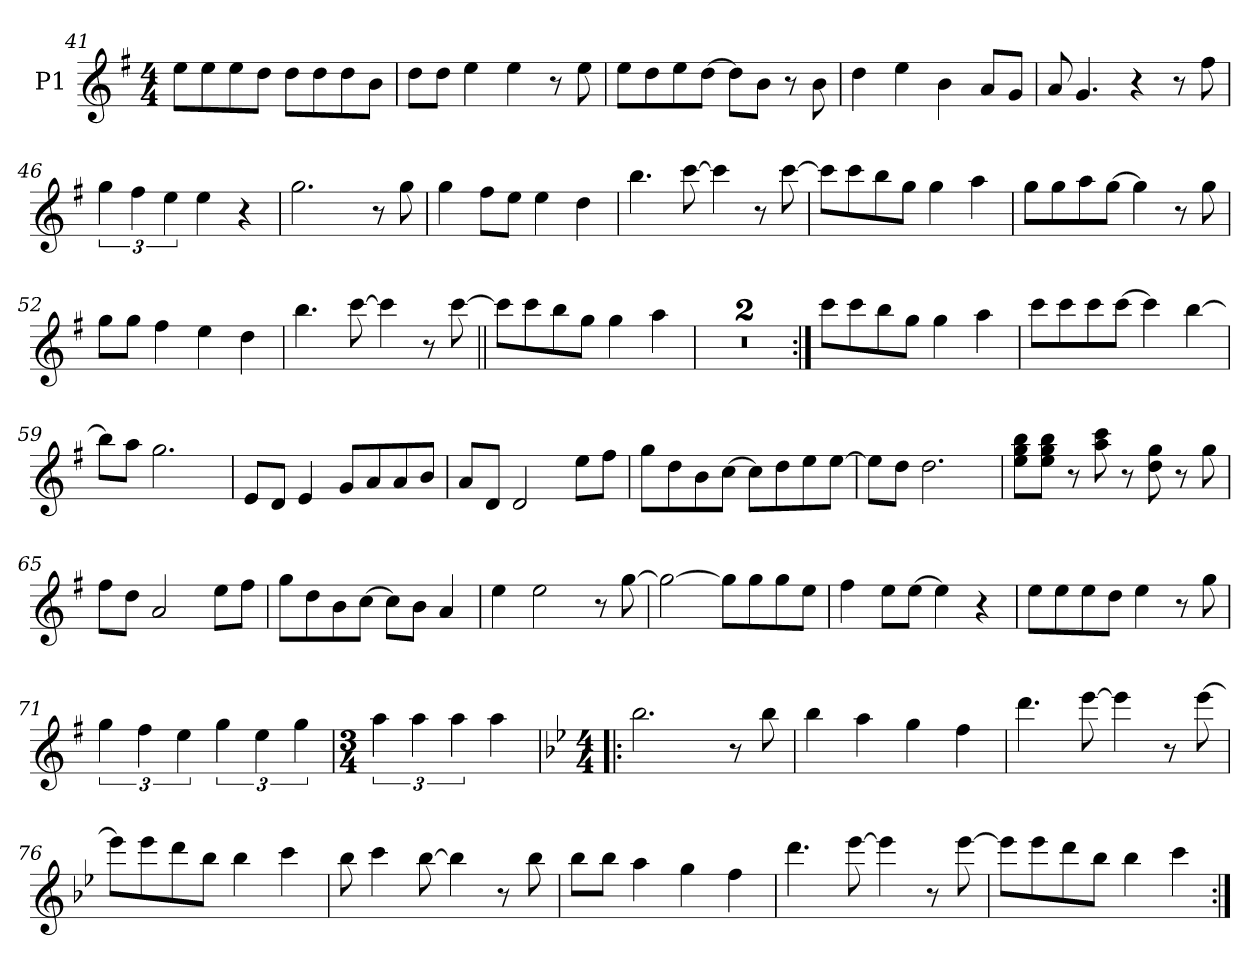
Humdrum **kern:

**kern
*part1
*staff1
*I"P1
!!LO:LB:g=z
*clefG2
*k[f#]
*e:
*M4/4
=41
8ee\L
8ee\
8ee\
8dd\J
8dd\L
8dd\
8dd\
8b\J
=42
8dd\L
8dd\J
4ee\
4ee\
8r
8ee\
=43
8ee\L
8dd\
8ee\
[>8dd\J
8dd\L]
8b\J
8r
8b\
=44
4dd\
4ee\
4b\
8a/L
8g/J
=45
8a/
4.g/
4r
8r
8ff#\
!!LO:LB:g=z
=46
6gg\
6ff#\
6ee\
4ee\
4r
=47
2.gg\
8r
8gg\
=48
4gg\
8ff#\L
8ee\J
4ee\
4dd\
=49
4.bb\
[>8ccc\
4ccc\]
8r
[>8ccc\
=50
8ccc\L]
8ccc\
8bb\
8gg\J
4gg\
4aa\
!!LO:PB:g=z
=51
8gg\L
8gg\
8aa\
[>8gg\J
4gg\]
8r
8gg\
=52
8gg\L
8gg\J
4ff#\
4ee\
4dd\
=53
4.bb\
[>8ccc\
4ccc\]
8r
[>8ccc\
=54||
8ccc\L]
8ccc\
8bb\
8gg\J
4gg\
4aa\
=55
1r
=56
1r
!!LO:LB:g=z
=57:|!
8ccc\L
8ccc\
8bb\
8gg\J
4gg\
4aa\
=58
8ccc\L
8ccc\
8ccc\
[>8ccc\J
4ccc\]
[>4bb\
=59
8bb\L]
8aa\J
2.gg\
=60
8e/L
8d/J
4e/
8g/L
8a/
8a/
8b/J
=61
8a/L
8d/J
2d/
8ee\L
8ff#\J
!!LO:LB:g=z
=62
8gg\L
8dd\
8b\
[>8cc\J
8cc\L]
8dd\
8ee\
[>8ee\J
=63
8ee\L]
8dd\J
2.dd\
=64
8ee\ 8gg\ 8bb\L
8ee\ 8gg\ 8bb\J
8r
8aa\ 8ccc\
8r
8dd\ 8gg\
8r
8gg\
=65
8ff#\L
8dd\J
2a/
8ee\L
8ff#\J
=66
8gg\L
8dd\
8b\
[>8cc\J
8cc\L]
8b\J
4a/
!!LO:LB:g=z
=67
4ee\
2ee\
8r
[>8gg\
=68
2gg\_
8gg\L]
8gg\
8gg\
8ee\J
=69
4ff#\
8ee\L
[>8ee\J
4ee\]
4r
=70
8ee\L
8ee\
8ee\
8dd\J
4ee\
8r
8gg\
=71
6gg\
6ff#\
6ee\
6gg\
6ee\
6gg\
!!LO:LB:g=z
=72
*M3/4
6aa\
6aa\
6aa\
4aa\
=73!|:
*k[b-e-]
*g:
*M4/4
2.bb-\
8r
8bb-\
=74
4bb-\
4aa\
4gg\
4ff\
=75
4.ddd\
[>8eee-\
4eee-\]
8r
[>8eee-\
=76
8eee-\L]
8eee-\
8ddd\
8bb-\J
4bb-\
4ccc\
!!LO:LB:g=z
=77
8bb-\
4ccc\
[>8bb-\
4bb-\]
8r
8bb-\
=78
8bb-\L
8bb-\J
4aa\
4gg\
4ff\
=79
4.ddd\
[>8eee-\
4eee-\]
8r
[>8eee-\
=80
8eee-\L]
8eee-\
8ddd\
8bb-\J
4bb-\
4ccc\
=:|!
*-
